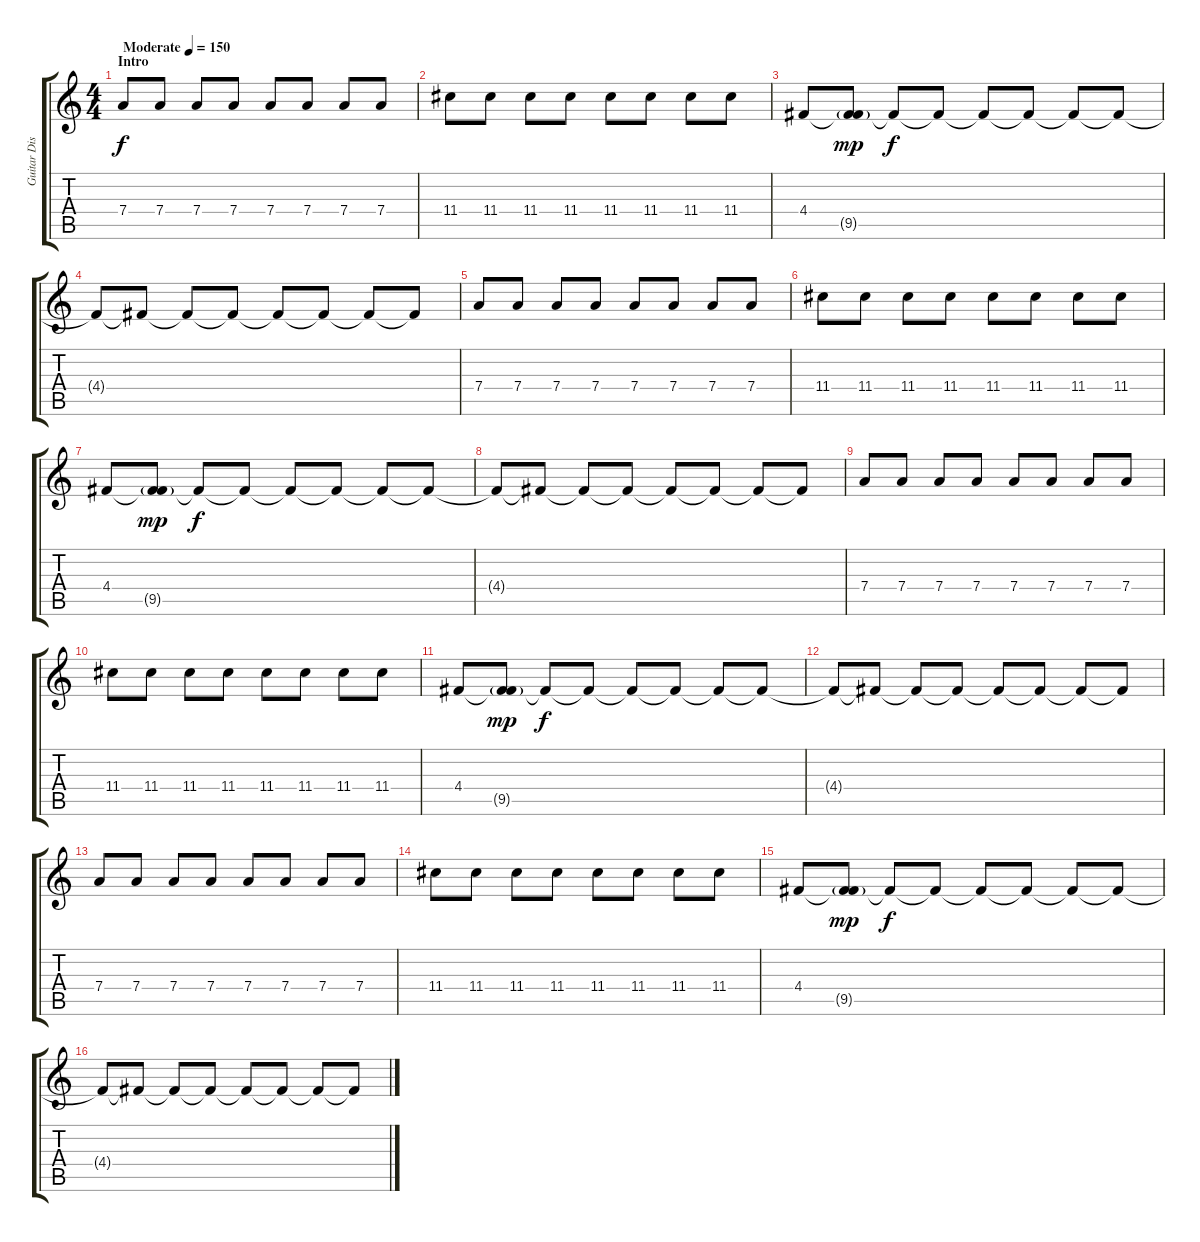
\track ("Guitar Distortion" "Guitar Dis") {instrument distortionguitar}
\staff {score tabs}
\tuning (E4 B3 G3 D3 A2 E2) {hide}
\ts (4 4)
\section ("" "Intro")
\tempo (150 "Moderate")
\clef g2
\ks c
7.4.8{dy f instrument distortionguitar} 7.4.8 7.4.8 7.4.8 7.4.8 7.4.8 7.4.8 7.4.8 |
11.4.8 11.4.8 11.4.8 11.4.8 11.4.8 11.4.8 11.4.8 11.4.8 |
4.4.8 (4.4{t} 9.5{g}).8{dy mp} 4.4{t}.8{dy f} 4.4{t}.8 4.4{t}.8 4.4{t}.8 4.4{t}.8 4.4{t}.8 |
4.4{t}.8 4.4{t}.8 4.4{t}.8 4.4{t}.8 4.4{t}.8 4.4{t}.8 4.4{t}.8 4.4{t}.8 |
7.4.8 7.4.8 7.4.8 7.4.8 7.4.8 7.4.8 7.4.8 7.4.8 |
11.4.8 11.4.8 11.4.8 11.4.8 11.4.8 11.4.8 11.4.8 11.4.8 |
4.4.8 (4.4{t} 9.5{g}).8{dy mp} 4.4{t}.8{dy f} 4.4{t}.8 4.4{t}.8 4.4{t}.8 4.4{t}.8 4.4{t}.8 |
4.4{t}.8 4.4{t}.8 4.4{t}.8 4.4{t}.8 4.4{t}.8 4.4{t}.8 4.4{t}.8 4.4{t}.8 |
7.4.8 7.4.8 7.4.8 7.4.8 7.4.8 7.4.8 7.4.8 7.4.8 |
11.4.8 11.4.8 11.4.8 11.4.8 11.4.8 11.4.8 11.4.8 11.4.8 |
4.4.8 (4.4{t} 9.5{g}).8{dy mp} 4.4{t}.8{dy f} 4.4{t}.8 4.4{t}.8 4.4{t}.8 4.4{t}.8 4.4{t}.8 |
4.4{t}.8 4.4{t}.8 4.4{t}.8 4.4{t}.8 4.4{t}.8 4.4{t}.8 4.4{t}.8 4.4{t}.8 |
7.4.8 7.4.8 7.4.8 7.4.8 7.4.8 7.4.8 7.4.8 7.4.8 |
11.4.8 11.4.8 11.4.8 11.4.8 11.4.8 11.4.8 11.4.8 11.4.8 |
4.4.8 (4.4{t} 9.5{g}).8{dy mp} 4.4{t}.8{dy f} 4.4{t}.8 4.4{t}.8 4.4{t}.8 4.4{t}.8 4.4{t}.8 |
4.4{t}.8 4.4{t}.8 4.4{t}.8 4.4{t}.8 4.4{t}.8 4.4{t}.8 4.4{t}.8 4.4{t}.8
